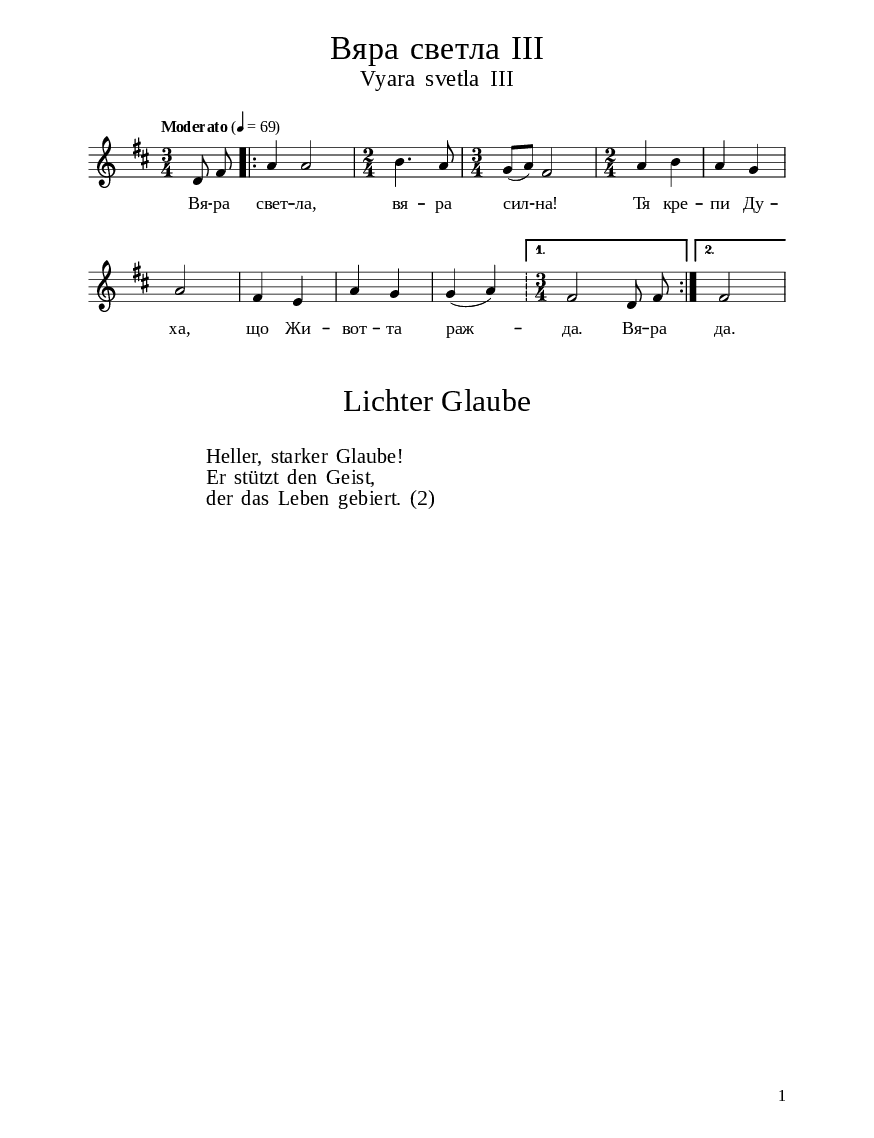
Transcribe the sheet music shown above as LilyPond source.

\version "2.20.0"

\paper {
  #(set-paper-size "a5")
}

\bookpart {
  \paper {
    print-all-headers = ##t
    print-page-number = ##t
    print-first-page-number = ##t

    % put page numbers on the bottom
    oddHeaderMarkup = \markup ""
    evenHeaderMarkup = \markup ""
    oddFooterMarkup = \markup
    \fill-line {
      ""
      \on-the-fly #print-page-number-check-first \fromproperty #'page:page-number-string
    }
    evenFooterMarkup = \markup
    \fill-line {
      \on-the-fly #print-page-number-check-first \fromproperty #'page:page-number-string
      ""
    }

    left-margin = 1.5\cm
    right-margin = 1.5\cm
    top-margin = 1.6\cm
    bottom-margin = 1.2\cm
    ragged-bottom = ##t % do not spread the staves to fill the whole vertical space

    % change lyrics and titles font (affects notes also)
    fonts =
    #(make-pango-font-tree
      "Times New Roman"
      "DejaVu Sans"
      "DejaVu Sans Mono"
      (/ (* staff-height pt) 3.6))

    % change distance between staves
    system-system-spacing =
    #'((basic-distance . 12)
       (minimum-distance . 6)
       (padding . 1)
       (stretchability . 12))
  }

  \header {
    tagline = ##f
  }

  \score{
    \layout {
      indent = 0.0\cm % remove first line indentation
      %ragged-last = ##t % do not spread last line to fill the whole space
      \context {
        \Score
        \omit BarNumber %remove bar numbers
      } % context

      \context {
        % change staff size
        \Staff
        fontSize = #+0 % affects notes size only
        \override StaffSymbol #'staff-space = #(magstep -3)
        \override StaffSymbol #'thickness = #0.5
        \override BarLine #'hair-thickness = #1
        %\override StaffSymbol #'ledger-line-thickness = #'(0 . 0)
      }

      \context {
        % adjust space between staff and lyrics and between the two lyric lines
        \Lyrics
        \override VerticalAxisGroup.nonstaff-relatedstaff-spacing = #'((basic-distance . 4.5))
        \override VerticalAxisGroup.nonstaff-nonstaff-spacing = #'((minimum-distance . 2))
      }
    } % layout

    \new Voice \absolute {
      \clef treble
      \key d \major
      \time 3/4
      \tempo \markup {
        % make tempo note smaller
        \concat {
          "Moderato " \normal-text { "(" }
          \teeny \general-align #Y #DOWN \note #"4" #0.8
          \normal-text { " = 69)" }
        }
      }
      \autoBeamOff
      \partial 4
      d'8  fis'8 | \repeat volta 2 {
        a'4  % 2
        a'2 | % 3
        \time 2/4 b'4.  a'8 |  \time 3/4 g'8 ( [  a'8 ) ] | % 4

        fis'2 | % 5
        \time 2/4 a'4  b'4  | % 6
        a'4  g'4 \break | % 7
        a'2 | % 8
        fis'4  e'4 | % 9
        a'4  g'4 |
        g'4 (  a'4 ) \bar "!" |
      }  % 11


      \alternative {
        {\time 3/4 fis'2 d'8 fis'8}
        { fis'2}
      }
    }

    \addlyrics { Вя -- ра свет --   ла,
      вя -- ра сил --   на! Тя кре -- пи Ду -- ха, що Жи -- вот -- та раж -- да. Вя -- ра да.}
    \addlyrics {}

    \header {
      title = \markup \column \normal-text \fontsize #2.5 {
        \center-align
        \line { Вяра светла III }
        \vspace #-0.6
        \center-align
        \line \fontsize #-3 { Vyara svetla III }
        \vspace #-0.8
        \center-align
        \line \fontsize #-3 { " " }
      }
    }

    \midi{}

  } % score

  % include foreign translation(s) of the song
  \version "2.20.0"

\markup \fill-line { \fontsize #6 "Lichter Glaube" }
\markup \null
\markup \null
\markup \fontsize #+2.5 {
  \hspace #10
  \override #'(baseline-skip . 2)

  \column {
    \line { " " }

\line { " " Heller, starker Glaube! }

\line { " " Er stützt den Geist, }

\line { " " der das Leben gebiert. (2)}

  }
}


} % bookpart
